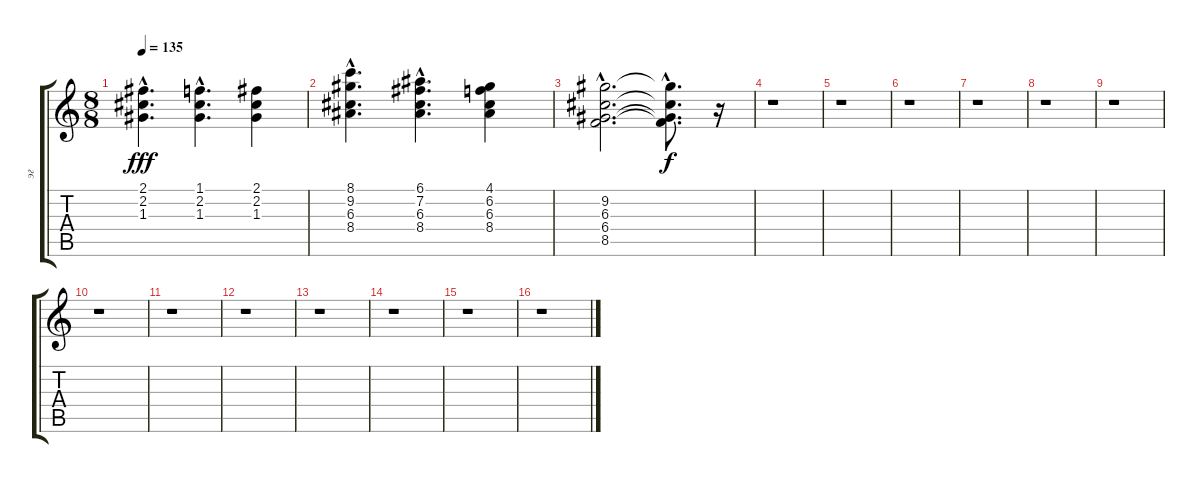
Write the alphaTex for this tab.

\track ("эг" "эг") {instrument distortionguitar}
\staff {score tabs}
\tuning (E4 B3 G3 D3 A2 E2) {hide}
\ts (8 8)
\tempo 135
\clef g2
\ks c
(2.1{hac} 2.2{hac} 1.3{hac}).4{d dy fff} (1.1{hac} 2.2{hac} 1.3{hac}).4{d} (2.1 2.2 1.3).4 |
(8.1{hac} 9.2{hac} 6.3{hac} 8.4{hac}).4{d} (6.1{hac} 7.2{hac} 6.3{hac} 8.4{hac}).4{d} (4.1 6.2 6.3 8.4).4 |
(9.2{hac} 6.3{hac} 6.4{hac} 8.5{hac}).2{d} (9.2{hac t} 6.3{hac t} 6.4{hac t} 8.5{t}).8{d dy f} r.16 |
r.1 |
r.1 |
r.1 |
r.1 |
r.1 |
r.1 |
r.1 |
r.1 |
r.1 |
r.1 |
r.1 |
r.1 |
r.1
